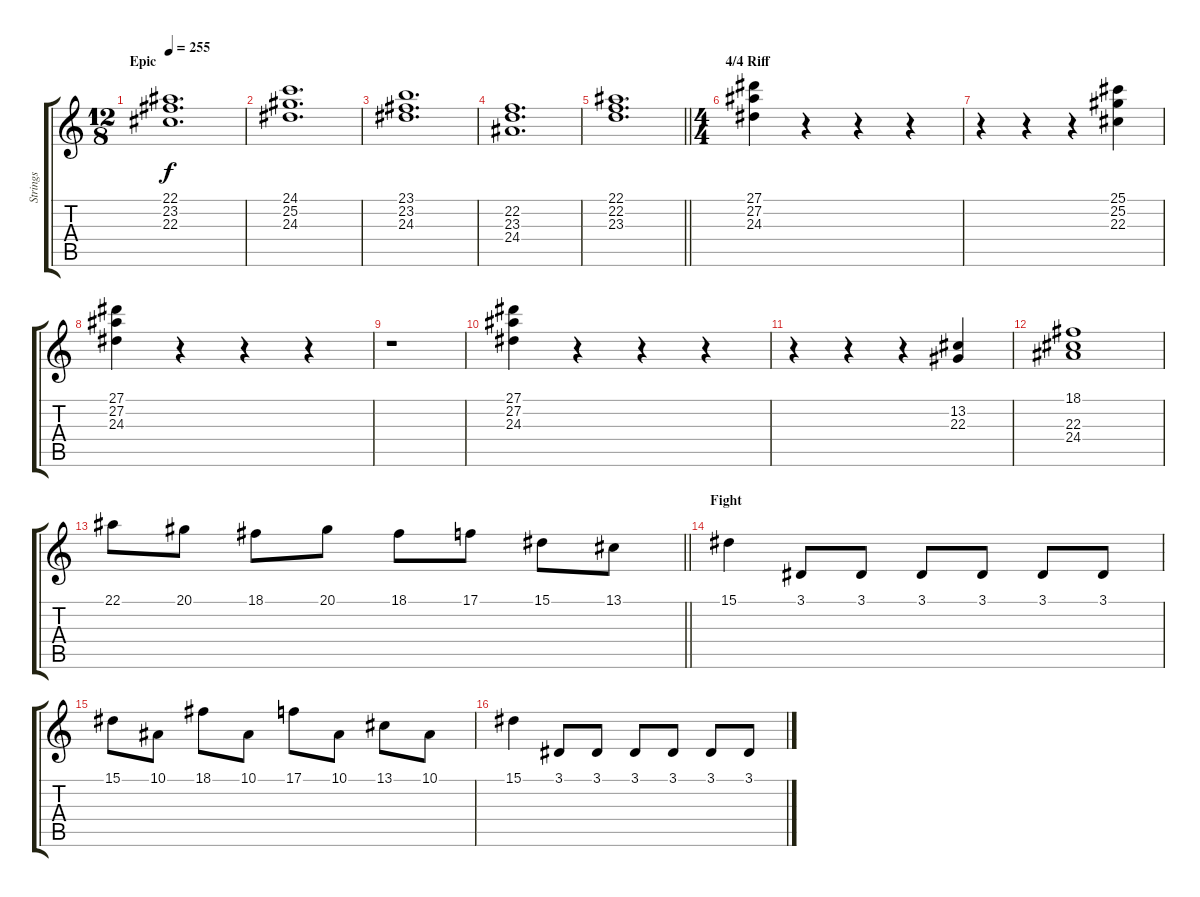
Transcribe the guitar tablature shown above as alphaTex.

\track ("Strings" "Strings") {instrument stringensemble1}
\staff {score tabs}
\tuning (C4 G3 Eb3 Bb2 F2 C2) {hide}
\ts (12 8)
\section ("" "Epic")
\tempo 255
\clef g2
\ks c
(22.1 23.2 22.3).1{d dy f} |
(24.1 25.2 24.3).1{d} |
(23.1 23.2 24.3).1{d} |
(22.2 23.3 24.4).1{d} |
\barLineRight lightlight
(22.1 22.2 23.3).1{d} |
\ts (4 4)
\section ("" "4/4 Riff")
(27.1 27.2 24.3).4 r.4 r.4 r.4 |
r.4 r.4 r.4 (25.1 25.2 22.3).4 |
(27.1 27.2 24.3).4 r.4 r.4 r.4 |
r.1 |
(27.1 27.2 24.3).4 r.4 r.4 r.4 |
r.4 r.4 r.4 (13.2 22.3).4 |
(18.1 22.3 24.4).1 |
\barLineRight lightlight
22.1.8 20.1.8 18.1.8 20.1.8 18.1.8 17.1.8 15.1.8 13.1.8 |
\section ("" "Fight")
15.1.4 3.1.8 3.1.8 3.1.8 3.1.8 3.1.8 3.1.8 |
15.1.8 10.1.8 18.1.8 10.1.8 17.1.8 10.1.8 13.1.8 10.1.8 |
15.1.4 3.1.8 3.1.8 3.1.8 3.1.8 3.1.8 3.1.8
